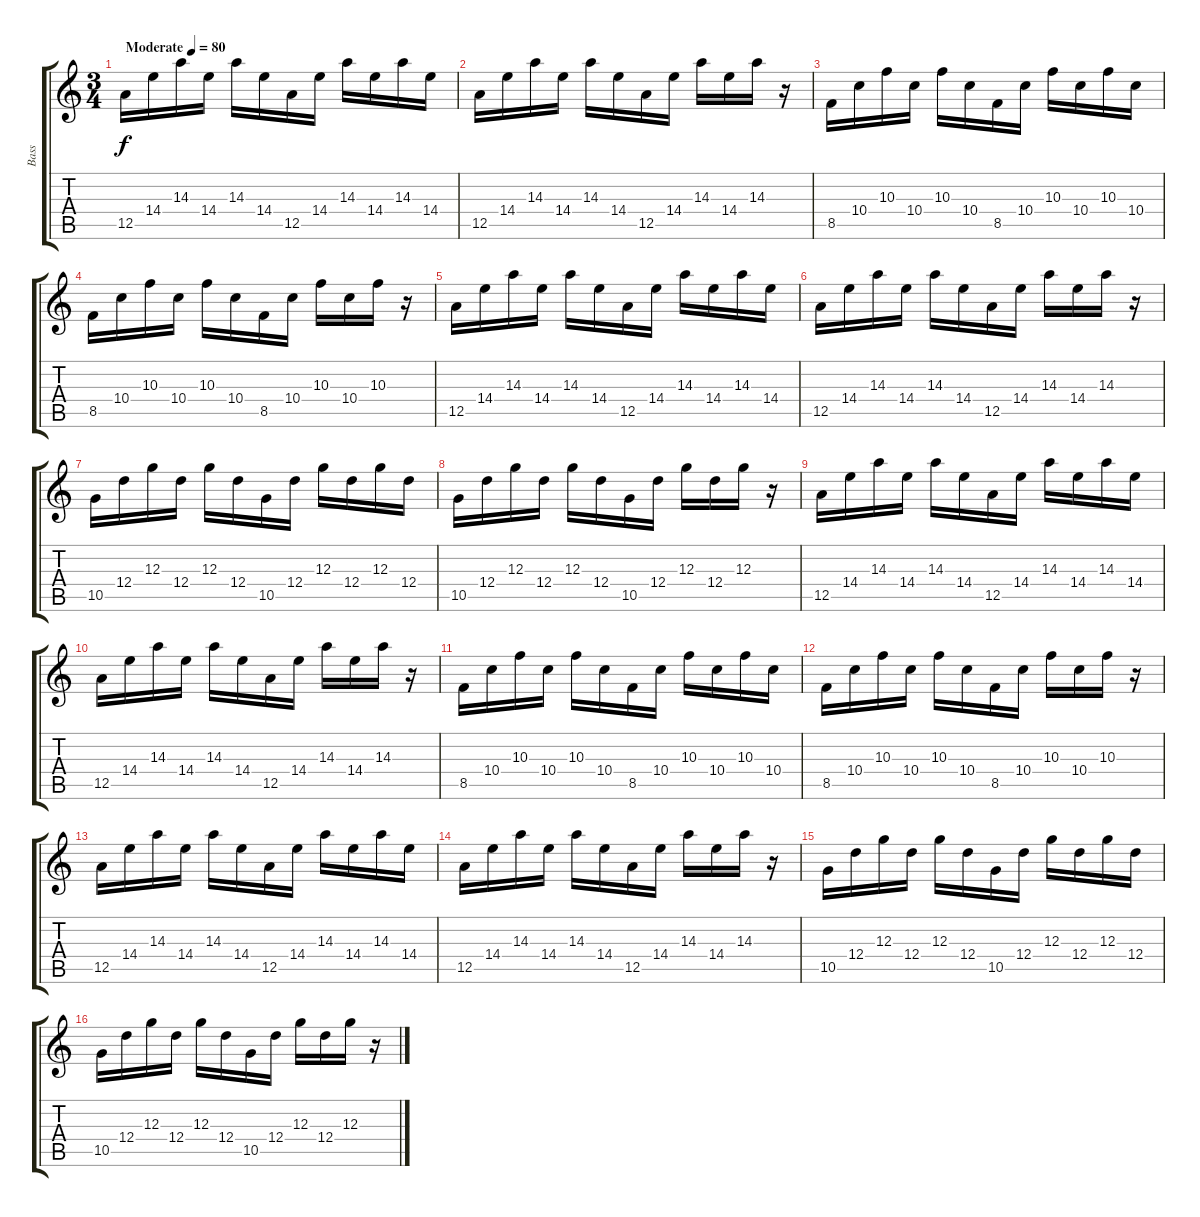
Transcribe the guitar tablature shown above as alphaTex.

\track ("Bass" "Bass") {instrument electricbassfinger}
\staff {score tabs}
\tuning (E4 B3 G3 D3 A2 E2) {hide}
\ts (3 4)
\tempo (80 "Moderate")
\clef g2
\ks c
12.5.16{dy f instrument electricbassfinger} 14.4.16 14.3.16 14.4.16 14.3.16 14.4.16 12.5.16 14.4.16 14.3.16 14.4.16 14.3.16 14.4.16 |
12.5.16 14.4.16 14.3.16 14.4.16 14.3.16 14.4.16 12.5.16 14.4.16 14.3.16 14.4.16 14.3.16 r.16 |
8.5.16 10.4.16 10.3.16 10.4.16 10.3.16 10.4.16 8.5.16 10.4.16 10.3.16 10.4.16 10.3.16 10.4.16 |
8.5.16 10.4.16 10.3.16 10.4.16 10.3.16 10.4.16 8.5.16 10.4.16 10.3.16 10.4.16 10.3.16 r.16 |
12.5.16 14.4.16 14.3.16 14.4.16 14.3.16 14.4.16 12.5.16 14.4.16 14.3.16 14.4.16 14.3.16 14.4.16 |
12.5.16 14.4.16 14.3.16 14.4.16 14.3.16 14.4.16 12.5.16 14.4.16 14.3.16 14.4.16 14.3.16 r.16 |
10.5.16 12.4.16 12.3.16 12.4.16 12.3.16 12.4.16 10.5.16 12.4.16 12.3.16 12.4.16 12.3.16 12.4.16 |
10.5.16 12.4.16 12.3.16 12.4.16 12.3.16 12.4.16 10.5.16 12.4.16 12.3.16 12.4.16 12.3.16 r.16 |
12.5.16 14.4.16 14.3.16 14.4.16 14.3.16 14.4.16 12.5.16 14.4.16 14.3.16 14.4.16 14.3.16 14.4.16 |
12.5.16 14.4.16 14.3.16 14.4.16 14.3.16 14.4.16 12.5.16 14.4.16 14.3.16 14.4.16 14.3.16 r.16 |
8.5.16 10.4.16 10.3.16 10.4.16 10.3.16 10.4.16 8.5.16 10.4.16 10.3.16 10.4.16 10.3.16 10.4.16 |
8.5.16 10.4.16 10.3.16 10.4.16 10.3.16 10.4.16 8.5.16 10.4.16 10.3.16 10.4.16 10.3.16 r.16 |
12.5.16 14.4.16 14.3.16 14.4.16 14.3.16 14.4.16 12.5.16 14.4.16 14.3.16 14.4.16 14.3.16 14.4.16 |
12.5.16 14.4.16 14.3.16 14.4.16 14.3.16 14.4.16 12.5.16 14.4.16 14.3.16 14.4.16 14.3.16 r.16 |
10.5.16 12.4.16 12.3.16 12.4.16 12.3.16 12.4.16 10.5.16 12.4.16 12.3.16 12.4.16 12.3.16 12.4.16 |
10.5.16 12.4.16 12.3.16 12.4.16 12.3.16 12.4.16 10.5.16 12.4.16 12.3.16 12.4.16 12.3.16 r.16
